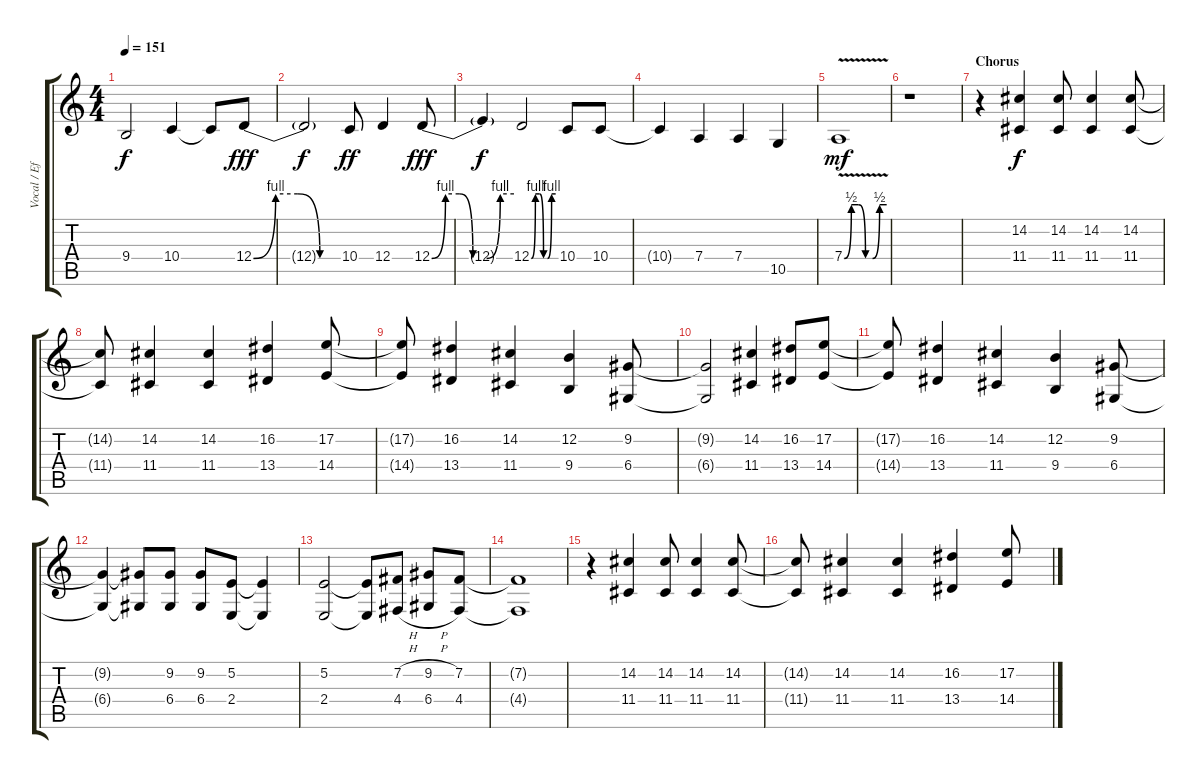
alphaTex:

\track ("Vocal / Effect" "Vocal / Ef") {instrument orchestralharp}
\staff {score tabs}
\tuning (E4 B3 G3 D3 A2 E2) {hide}
\ts (4 4)
\tempo 151
\clef g2
\ks c
9.4{t}.2{dy f} 10.4.4 10.4{t}.8 12.4{be (custom 0 0 15 4 30 4 45 0 60 0)}.8{dy fff} |
12.4{t}.2{dy f} 10.4.8{dy ff} 12.4.4 12.4{be (custom 0 0 10 4 20 4 30 0 40 0 50 4 60 4)}.8{dy fff} |
12.4{t}.4{dy f} 12.4{be (custom 0 0 10 4 20 4 30 0 40 0 50 4 60 4)}.2 10.4.8 10.4.8 |
10.4{t}.4 7.4.4 7.4.4 10.5.4 |
7.4{be (custom 0 0 10 2 20 2 30 0 40 0 50 2 60 2) v}.1{dy mf} |
r.1 |
\section ("" "Chorus")
r.4 (14.2 11.4).4{dy f} (14.2 11.4).8 (14.2 11.4).4 (14.2 11.4).8 |
(14.2{t} 11.4{t}).8 (14.2 11.4).4 (14.2 11.4).4 (16.2 13.4).4 (17.2 14.4).8 |
(17.2{t} 14.4{t}).8 (16.2 13.4).4 (14.2 11.4).4 (12.2 9.4).4 (9.2 6.4).8 |
(9.2{t} 6.4{t}).2 (14.2 11.4).4 (16.2 13.4).8 (17.2 14.4).8 |
(17.2{t} 14.4{t}).8 (16.2 13.4).4 (14.2 11.4).4 (12.2 9.4).4 (9.2 6.4).8 |
(9.2{t} 6.4{t}).4 (9.2{t} 6.4{t}).8 (9.2 6.4).8 (9.2 6.4).8 (5.2 2.4).8 (5.2{t} 2.4{t}).4 |
(5.2 2.4).2 (5.2{t} 2.4{t}).8 (7.2{h} 4.4{h}).8 (9.2{h} 6.4{h}).8 (7.2 4.4).8 |
(7.2{t} 4.4{t}).1 |
r.4 (14.2 11.4).4 (14.2 11.4).8 (14.2 11.4).4 (14.2 11.4).8 |
(14.2{t} 11.4{t}).8 (14.2 11.4).4 (14.2 11.4).4 (16.2 13.4).4 (17.2 14.4).8
